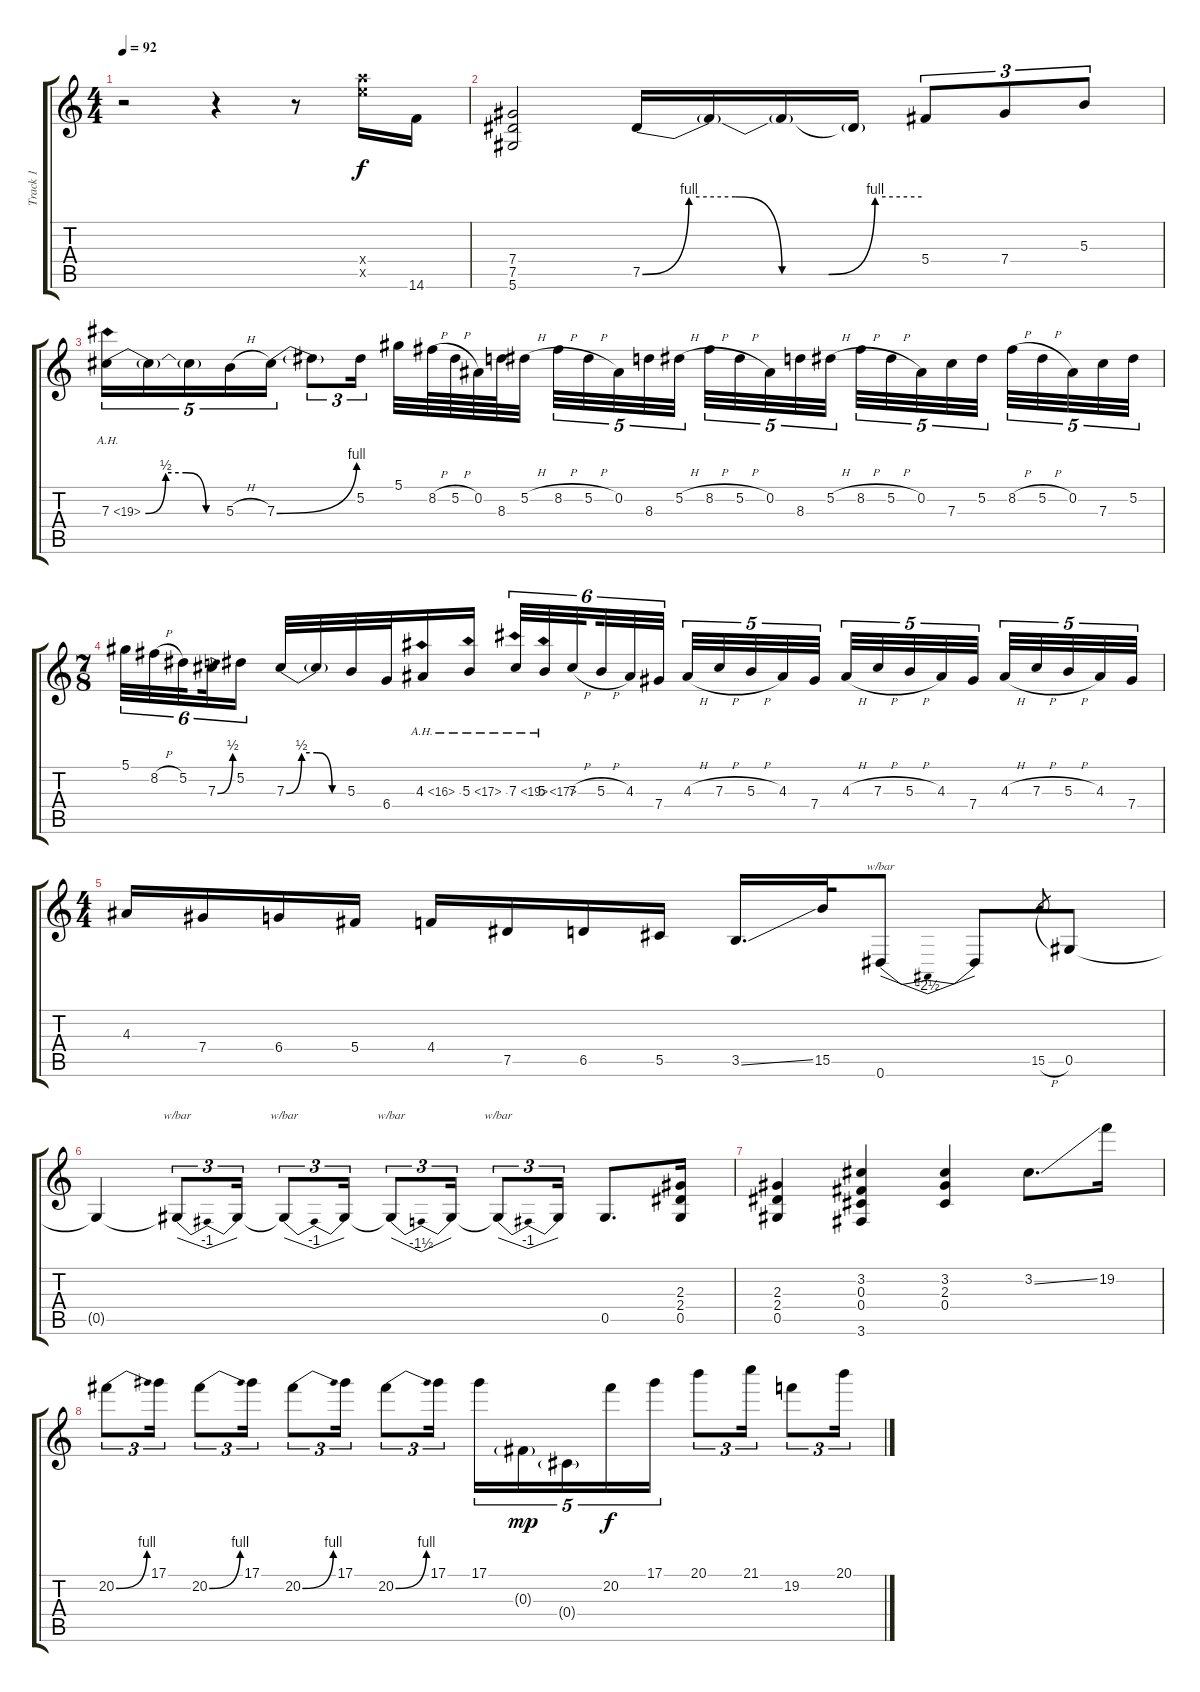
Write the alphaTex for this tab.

\track ("Track 1" "Track 1") {instrument distortionguitar}
\staff {score tabs}
\tuning (Eb4 Bb3 Gb3 Db3 Ab2 Eb2) {hide}
\ts (4 4)
\tempo 92
\clef g2
\ks c
r.2{dy f instrument distortionguitar} r.4 r.8 (20.4{x} 20.5{x}).16 14.6.16 |
(7.4 7.5 5.6).2 7.5{be (custom 0 0 10 4 20 4 30 0 40 0 50 4 60 4)}.16 7.5{t}.16 7.5{t}.16 7.5{t}.16 5.4.8{tu (3 2)} 7.4.8{tu (3 2)} 5.3.8{tu (3 2)} |
7.3{be (custom 0 0 15 2 30 2 45 0 60 0) ah 12}.16{tu (5 4)} 7.3{t}.16{tu (5 4)} 7.3{t}.16{tu (5 4)} 5.3{h}.16{tu (5 4)} 7.3{be (bend 0 0 60 4)}.16{tu (5 4)} 7.3{t}.8{tu (3 2)} 5.2.16{tu (3 2) beam splitsecondary} 5.1.32 8.2{h}.64 5.2{h}.64 0.2.64 8.3.64 5.2{h}.32 8.2{h}.32{tu (5 4)} 5.2{h}.32{tu (5 4)} 0.2.32{tu (5 4)} 8.3.32{tu (5 4)} 5.2{h}.32{tu (5 4) beam splitsecondary} 8.2{h}.32{tu (5 4)} 5.2{h}.32{tu (5 4)} 0.2.32{tu (5 4)} 8.3.32{tu (5 4)} 5.2{h}.32{tu (5 4)} 8.2{h}.32{tu (5 4)} 5.2{h}.32{tu (5 4)} 0.2.32{tu (5 4)} 7.3.32{tu (5 4)} 5.2.32{tu (5 4) beam splitsecondary} 8.2{h}.32{tu (5 4)} 5.2{h}.32{tu (5 4)} 0.2.32{tu (5 4)} 7.3.32{tu (5 4)} 5.2.32{tu (5 4)} |
\ts (7 8)
5.1.32{tu (6 4)} 8.2{h}.32{tu (6 4)} 5.2.32{tu (6 4) beam splitsecondary} 7.3{be (bend 0 0 60 2)}.32{tu (6 4)} 5.2.16{tu (6 4)} 7.3{be (custom 0 0 15 2 30 2 45 0 60 0)}.32 7.3{t}.32 5.3.32 6.4.32 4.3{ah 12}.16 5.3{ah 12}.16 7.3{ah 12}.32{tu (6 4)} 5.3{ah 12}.32{tu (6 4)} 7.3{h}.32{tu (6 4) beam splitsecondary} 5.3{h}.32{tu (6 4)} 4.3.32{tu (6 4)} 7.4.32{tu (6 4)} 4.3{h}.32{tu (5 4)} 7.3{h}.32{tu (5 4)} 5.3{h}.32{tu (5 4)} 4.3.32{tu (5 4)} 7.4.32{tu (5 4)} 4.3{h}.32{tu (5 4)} 7.3{h}.32{tu (5 4)} 5.3{h}.32{tu (5 4)} 4.3.32{tu (5 4)} 7.4.32{tu (5 4)} 4.3{h}.32{tu (5 4)} 7.3{h}.32{tu (5 4)} 5.3{h}.32{tu (5 4)} 4.3.32{tu (5 4)} 7.4.32{tu (5 4)} |
\ts (4 4)
4.3.16 7.4.16 6.4.16 5.4.16 4.4.16 7.5.16 6.5.16 5.5.16 3.5{ss}.16{d} 15.5.32 0.6.8{tbe (dip default 0 0 30 -10 60 0)} 0.6{t}.8 15.5{h}.8{gr} 0.5.8 |
0.5{t}.4 0.5{t}.8{tu (3 2) tbe (dip default 0 0 30 -4 60 0)} 0.5{t}.16{tu (3 2)} 0.5{t}.8{tu (3 2) tbe (dip default 0 0 30 -4 60 0)} 0.5{t}.16{tu (3 2)} 0.5{t}.8{tu (3 2) tbe (dip default 0 0 30 -6 60 0)} 0.5{t}.16{tu (3 2)} 0.5{t}.8{tu (3 2) tbe (dip default 0 0 30 -4 60 0)} 0.5{t}.16{tu (3 2)} 0.5.8{d} (2.3 2.4 0.5).16 |
(2.3 2.4 0.5).4 (3.2 0.3 0.4 3.6).4 (3.2 2.3 0.4).4 3.2{ss}.8{d} 19.2.16 |
20.2{be (bend 0 0 60 4)}.8{tu (3 2)} 17.1.16{tu (3 2)} 20.2{be (bend 0 0 60 4)}.8{tu (3 2)} 17.1.16{tu (3 2)} 20.2{be (bend 0 0 60 4)}.8{tu (3 2)} 17.1.16{tu (3 2)} 20.2{be (bend 0 0 60 4)}.8{tu (3 2)} 17.1.16{tu (3 2)} 17.1.16{tu (5 4)} 0.3{g}.16{tu (5 4) dy mp} 0.4{g}.16{tu (5 4)} 20.2.16{tu (5 4) dy f} 17.1.16{tu (5 4)} 20.1.8{tu (3 2)} 21.1.16{tu (3 2)} 19.2.8{tu (3 2)} 20.1.16{tu (3 2)}
